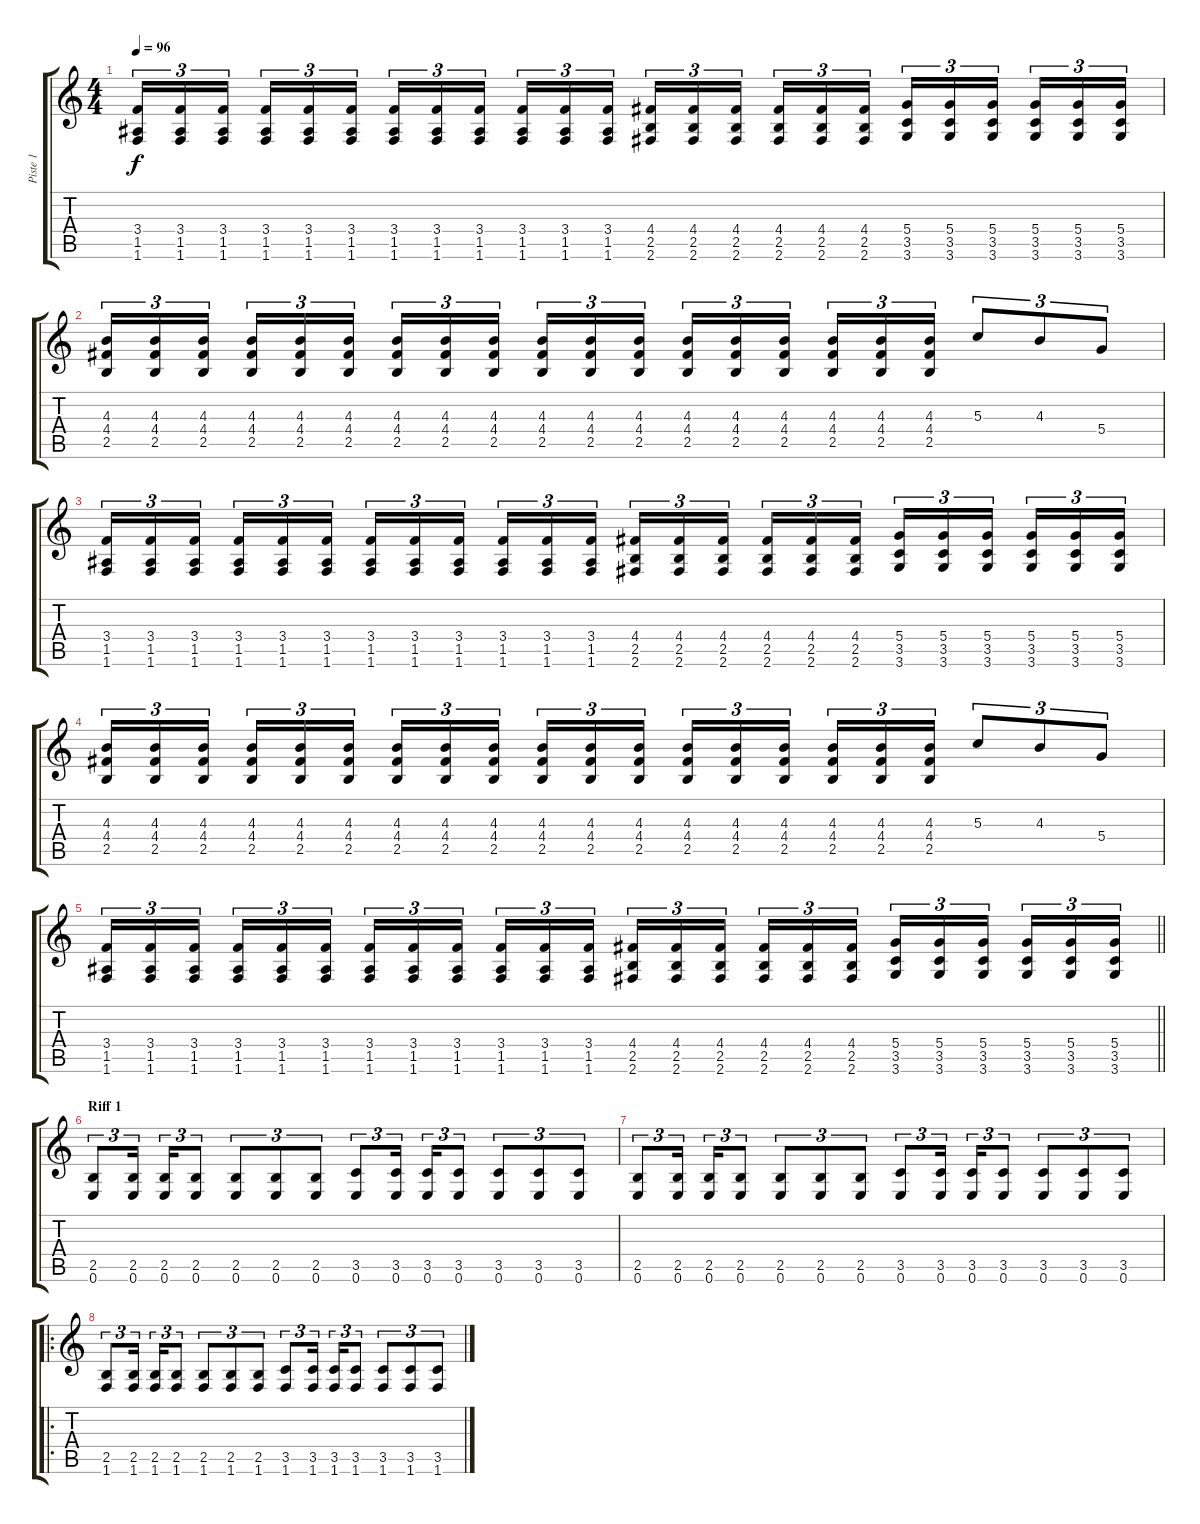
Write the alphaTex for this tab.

\track ("Piste 1" "Piste 1") {instrument distortionguitar}
\staff {score tabs}
\tuning (E4 B3 G3 D3 A2 E2) {hide}
\ts (4 4)
\tempo 96
\clef g2
\ks c
(3.4 1.5 1.6).16{tu (3 2) dy f} (3.4 1.5 1.6).16{tu (3 2)} (3.4 1.5 1.6).16{tu (3 2) beam splitsecondary} (3.4 1.5 1.6).16{tu (3 2)} (3.4 1.5 1.6).16{tu (3 2)} (3.4 1.5 1.6).16{tu (3 2)} (3.4 1.5 1.6).16{tu (3 2)} (3.4 1.5 1.6).16{tu (3 2)} (3.4 1.5 1.6).16{tu (3 2) beam splitsecondary} (3.4 1.5 1.6).16{tu (3 2)} (3.4 1.5 1.6).16{tu (3 2)} (3.4 1.5 1.6).16{tu (3 2)} (4.4 2.5 2.6).16{tu (3 2)} (4.4 2.5 2.6).16{tu (3 2)} (4.4 2.5 2.6).16{tu (3 2) beam splitsecondary} (4.4 2.5 2.6).16{tu (3 2)} (4.4 2.5 2.6).16{tu (3 2)} (4.4 2.5 2.6).16{tu (3 2)} (5.4 3.5 3.6).16{tu (3 2)} (5.4 3.5 3.6).16{tu (3 2)} (5.4 3.5 3.6).16{tu (3 2) beam splitsecondary} (5.4 3.5 3.6).16{tu (3 2)} (5.4 3.5 3.6).16{tu (3 2)} (5.4 3.5 3.6).16{tu (3 2)} |
(4.3 4.4 2.5).16{tu (3 2)} (4.3 4.4 2.5).16{tu (3 2)} (4.3 4.4 2.5).16{tu (3 2) beam splitsecondary} (4.3 4.4 2.5).16{tu (3 2)} (4.3 4.4 2.5).16{tu (3 2)} (4.3 4.4 2.5).16{tu (3 2)} (4.3 4.4 2.5).16{tu (3 2)} (4.3 4.4 2.5).16{tu (3 2)} (4.3 4.4 2.5).16{tu (3 2) beam splitsecondary} (4.3 4.4 2.5).16{tu (3 2)} (4.3 4.4 2.5).16{tu (3 2)} (4.3 4.4 2.5).16{tu (3 2)} (4.3 4.4 2.5).16{tu (3 2)} (4.3 4.4 2.5).16{tu (3 2)} (4.3 4.4 2.5).16{tu (3 2) beam splitsecondary} (4.3 4.4 2.5).16{tu (3 2)} (4.3 4.4 2.5).16{tu (3 2)} (4.3 4.4 2.5).16{tu (3 2)} 5.3.8{tu (3 2)} 4.3.8{tu (3 2)} 5.4.8{tu (3 2)} |
(3.4 1.5 1.6).16{tu (3 2)} (3.4 1.5 1.6).16{tu (3 2)} (3.4 1.5 1.6).16{tu (3 2) beam splitsecondary} (3.4 1.5 1.6).16{tu (3 2)} (3.4 1.5 1.6).16{tu (3 2)} (3.4 1.5 1.6).16{tu (3 2)} (3.4 1.5 1.6).16{tu (3 2)} (3.4 1.5 1.6).16{tu (3 2)} (3.4 1.5 1.6).16{tu (3 2) beam splitsecondary} (3.4 1.5 1.6).16{tu (3 2)} (3.4 1.5 1.6).16{tu (3 2)} (3.4 1.5 1.6).16{tu (3 2)} (4.4 2.5 2.6).16{tu (3 2)} (4.4 2.5 2.6).16{tu (3 2)} (4.4 2.5 2.6).16{tu (3 2) beam splitsecondary} (4.4 2.5 2.6).16{tu (3 2)} (4.4 2.5 2.6).16{tu (3 2)} (4.4 2.5 2.6).16{tu (3 2)} (5.4 3.5 3.6).16{tu (3 2)} (5.4 3.5 3.6).16{tu (3 2)} (5.4 3.5 3.6).16{tu (3 2) beam splitsecondary} (5.4 3.5 3.6).16{tu (3 2)} (5.4 3.5 3.6).16{tu (3 2)} (5.4 3.5 3.6).16{tu (3 2)} |
(4.3 4.4 2.5).16{tu (3 2)} (4.3 4.4 2.5).16{tu (3 2)} (4.3 4.4 2.5).16{tu (3 2) beam splitsecondary} (4.3 4.4 2.5).16{tu (3 2)} (4.3 4.4 2.5).16{tu (3 2)} (4.3 4.4 2.5).16{tu (3 2)} (4.3 4.4 2.5).16{tu (3 2)} (4.3 4.4 2.5).16{tu (3 2)} (4.3 4.4 2.5).16{tu (3 2) beam splitsecondary} (4.3 4.4 2.5).16{tu (3 2)} (4.3 4.4 2.5).16{tu (3 2)} (4.3 4.4 2.5).16{tu (3 2)} (4.3 4.4 2.5).16{tu (3 2)} (4.3 4.4 2.5).16{tu (3 2)} (4.3 4.4 2.5).16{tu (3 2) beam splitsecondary} (4.3 4.4 2.5).16{tu (3 2)} (4.3 4.4 2.5).16{tu (3 2)} (4.3 4.4 2.5).16{tu (3 2)} 5.3.8{tu (3 2)} 4.3.8{tu (3 2)} 5.4.8{tu (3 2)} |
\barLineRight lightlight
(3.4 1.5 1.6).16{tu (3 2)} (3.4 1.5 1.6).16{tu (3 2)} (3.4 1.5 1.6).16{tu (3 2) beam splitsecondary} (3.4 1.5 1.6).16{tu (3 2)} (3.4 1.5 1.6).16{tu (3 2)} (3.4 1.5 1.6).16{tu (3 2)} (3.4 1.5 1.6).16{tu (3 2)} (3.4 1.5 1.6).16{tu (3 2)} (3.4 1.5 1.6).16{tu (3 2) beam splitsecondary} (3.4 1.5 1.6).16{tu (3 2)} (3.4 1.5 1.6).16{tu (3 2)} (3.4 1.5 1.6).16{tu (3 2)} (4.4 2.5 2.6).16{tu (3 2)} (4.4 2.5 2.6).16{tu (3 2)} (4.4 2.5 2.6).16{tu (3 2) beam splitsecondary} (4.4 2.5 2.6).16{tu (3 2)} (4.4 2.5 2.6).16{tu (3 2)} (4.4 2.5 2.6).16{tu (3 2)} (5.4 3.5 3.6).16{tu (3 2)} (5.4 3.5 3.6).16{tu (3 2)} (5.4 3.5 3.6).16{tu (3 2) beam splitsecondary} (5.4 3.5 3.6).16{tu (3 2)} (5.4 3.5 3.6).16{tu (3 2)} (5.4 3.5 3.6).16{tu (3 2)} |
\section ("" "Riff 1")
(2.5 0.6).8{tu (3 2)} (2.5 0.6).16{tu (3 2) beam splitsecondary} (2.5 0.6).16{tu (3 2)} (2.5 0.6).8{tu (3 2)} (2.5 0.6).8{tu (3 2)} (2.5 0.6).8{tu (3 2)} (2.5 0.6).8{tu (3 2)} (3.5 0.6).8{tu (3 2)} (3.5 0.6).16{tu (3 2) beam splitsecondary} (3.5 0.6).16{tu (3 2)} (3.5 0.6).8{tu (3 2)} (3.5 0.6).8{tu (3 2)} (3.5 0.6).8{tu (3 2)} (3.5 0.6).8{tu (3 2)} |
(2.5 0.6).8{tu (3 2)} (2.5 0.6).16{tu (3 2) beam splitsecondary} (2.5 0.6).16{tu (3 2)} (2.5 0.6).8{tu (3 2)} (2.5 0.6).8{tu (3 2)} (2.5 0.6).8{tu (3 2)} (2.5 0.6).8{tu (3 2)} (3.5 0.6).8{tu (3 2)} (3.5 0.6).16{tu (3 2) beam splitsecondary} (3.5 0.6).16{tu (3 2)} (3.5 0.6).8{tu (3 2)} (3.5 0.6).8{tu (3 2)} (3.5 0.6).8{tu (3 2)} (3.5 0.6).8{tu (3 2)} |
\ro
(2.5 1.6).8{tu (3 2)} (2.5 1.6).16{tu (3 2) beam splitsecondary} (2.5 1.6).16{tu (3 2)} (2.5 1.6).8{tu (3 2)} (2.5 1.6).8{tu (3 2)} (2.5 1.6).8{tu (3 2)} (2.5 1.6).8{tu (3 2)} (3.5 1.6).8{tu (3 2)} (3.5 1.6).16{tu (3 2) beam splitsecondary} (3.5 1.6).16{tu (3 2)} (3.5 1.6).8{tu (3 2)} (3.5 1.6).8{tu (3 2)} (3.5 1.6).8{tu (3 2)} (3.5 1.6).8{tu (3 2)}
